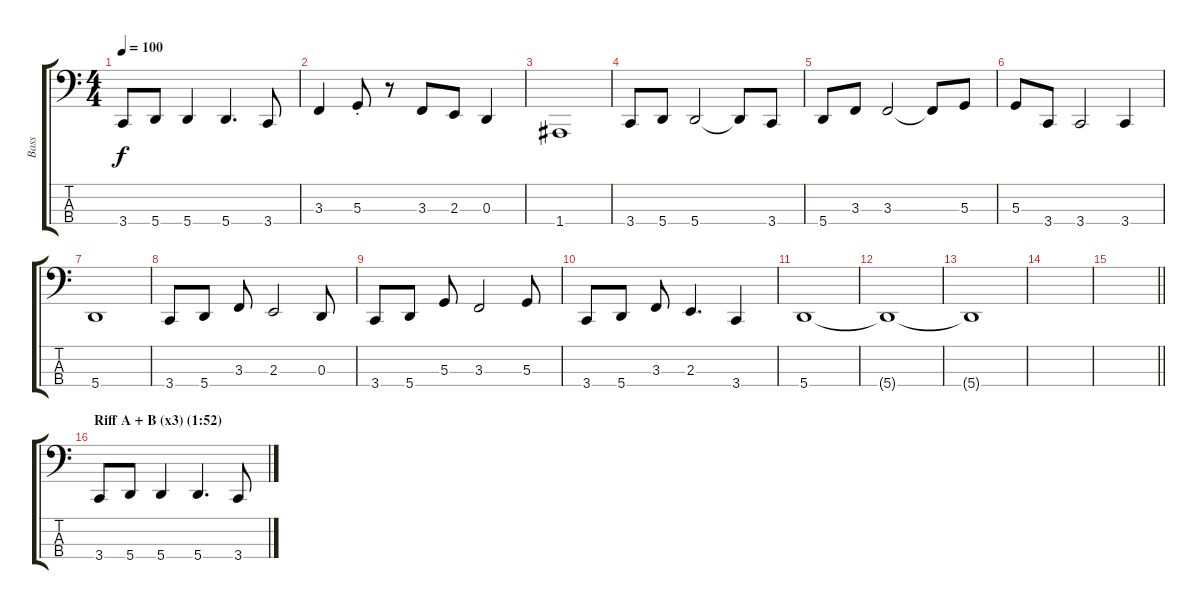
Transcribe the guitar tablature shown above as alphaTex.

\track ("Bass" "Bass") {instrument electricbasspick}
\staff {score tabs}
\tuning (C2 G1 D1 A0) {hide}
\ts (4 4)
\tempo 100
\clef f4
\ks c
3.4.8{dy f} 5.4.8 5.4.4 5.4.4{d} 3.4.8 |
3.3.4 5.3{st}.8 r.8 3.3.8 2.3.8 0.3.4 |
1.4.1 |
3.4.8 5.4.8 5.4.2 5.4{t}.8 3.4.8 |
5.4.8 3.3.8 3.3.2 3.3{t}.8 5.3.8 |
5.3.8 3.4.8 3.4.2 3.4.4 |
5.4.1 |
3.4.8 5.4.8 3.3.8 2.3.2 0.3.8 |
3.4.8 5.4.8 5.3.8 3.3.2 5.3.8 |
3.4.8 5.4.8 3.3.8 2.3.4{d} 3.4.4 |
5.4.1 |
5.4{t}.1 |
5.4{t}.1{volume 2} |
|
\barLineRight lightlight
|
\section ("" "Riff A + B (x3) (1:52)")
3.4.8{volume 16} 5.4.8 5.4.4 5.4.4{d} 3.4.8
